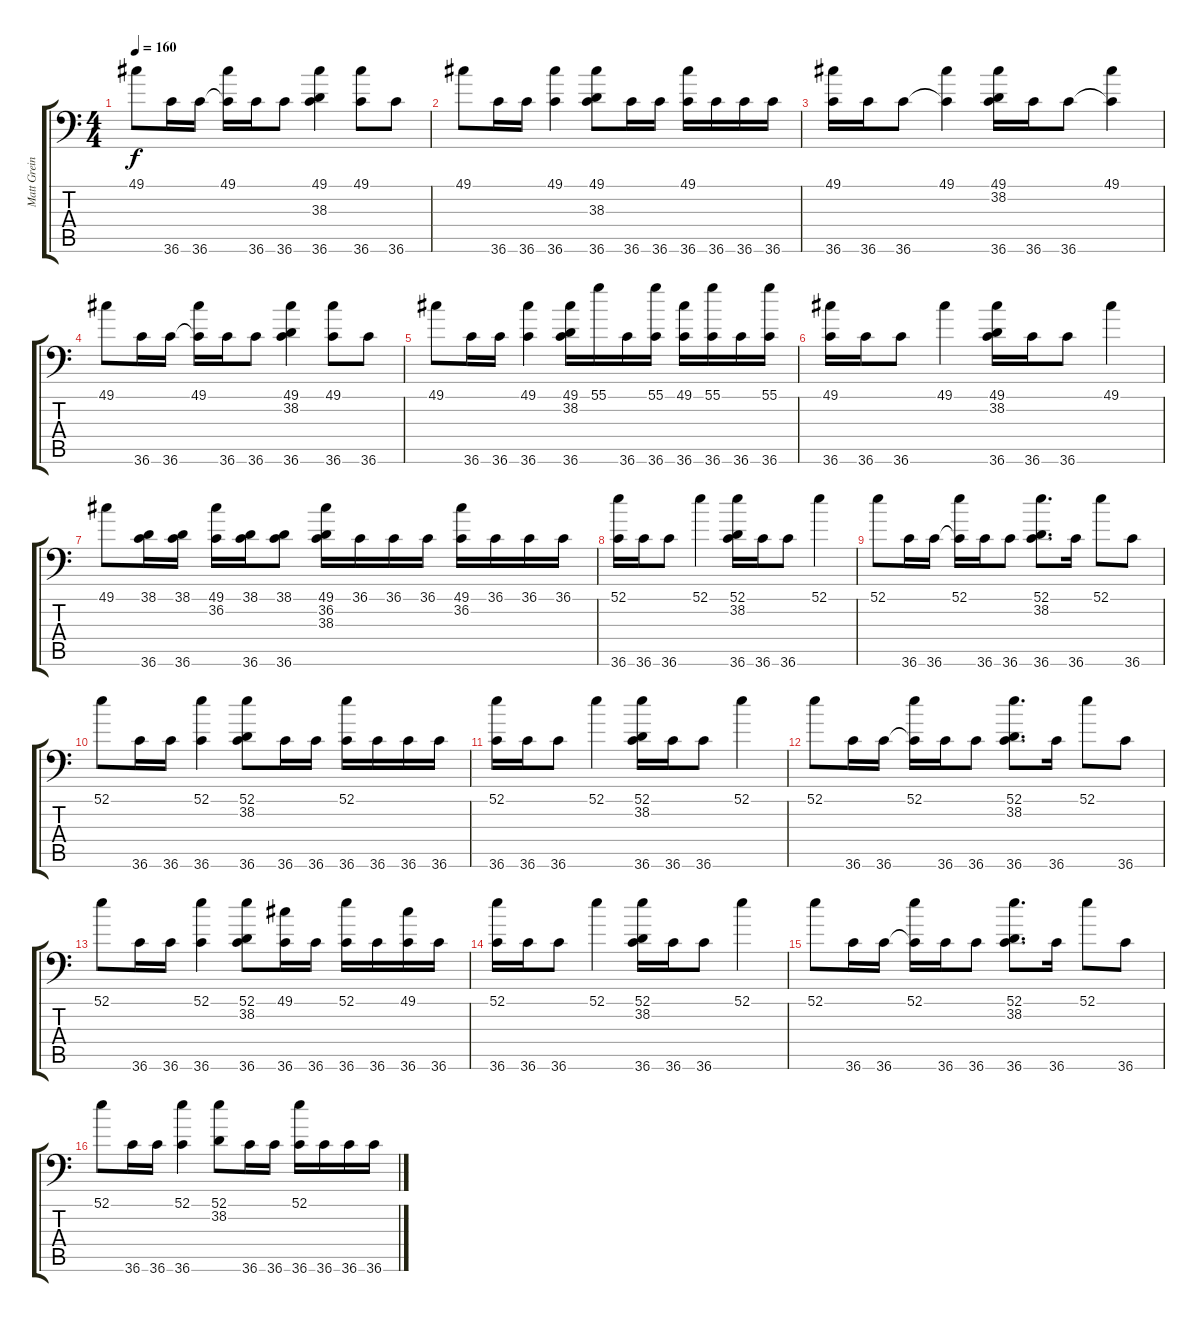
\track ("Matt Greiner (Drum)" "Matt Grein") {instrument acousticgrandpiano}
\staff {score tabs}
\tuning (C-1 C-1 C-1 C-1 C-1 C-1) {hide}
\ts (4 4)
\tempo 160
\clef f4
\ks c
49.1.8{dy f} 36.6.16 36.6.16 (49.1 36.6{t}).16 36.6.16 36.6.8 (49.1 38.3 36.6).4 (49.1 36.6).8 36.6.8 |
49.1.8 36.6.16 36.6.16 (49.1 36.6).4 (49.1 38.3 36.6).8 36.6.16 36.6.16 (49.1 36.6).16 36.6.16 36.6.16 36.6.16 |
(49.1 36.6).16 36.6.16 36.6.8 (49.1 36.6{t}).4 (49.1 38.2 36.6).16 36.6.16 36.6.8 (49.1 36.6{t}).4 |
49.1.8 36.6.16 36.6.16 (49.1 36.6{t}).16 36.6.16 36.6.8 (49.1 38.2 36.6).4 (49.1 36.6).8 36.6.8 |
49.1.8 36.6.16 36.6.16 (49.1 36.6).4 (49.1 38.2 36.6).16 55.1.16 36.6.16 (55.1 36.6).16 (49.1 36.6).16 (55.1 36.6).16 36.6.16 (55.1 36.6).16 |
(49.1 36.6).16 36.6.16 36.6.8 49.1.4 (49.1 38.2 36.6).16 36.6.16 36.6.8 49.1.4 |
49.1.8 (38.1 36.6).16 (38.1 36.6).16 (49.1 36.2).16 (38.1 36.6).16 (38.1 36.6).8 (49.1 36.2 38.3).16 36.1.16 36.1.16 36.1.16 (49.1 36.2).16 36.1.16 36.1.16 36.1.16 |
(52.1 36.6).16 36.6.16 36.6.8 52.1.4 (52.1 38.2 36.6).16 36.6.16 36.6.8 52.1.4 |
52.1.8 36.6.16 36.6.16 (52.1 36.6{t}).16 36.6.16 36.6.8 (52.1 38.2 36.6).8{d} 36.6.16 52.1.8 36.6.8 |
52.1.8 36.6.16 36.6.16 (52.1 36.6).4 (52.1 38.2 36.6).8 36.6.16 36.6.16 (52.1 36.6).16 36.6.16 36.6.16 36.6.16 |
(52.1 36.6).16 36.6.16 36.6.8 52.1.4 (52.1 38.2 36.6).16 36.6.16 36.6.8 52.1.4 |
52.1.8 36.6.16 36.6.16 (52.1 36.6{t}).16 36.6.16 36.6.8 (52.1 38.2 36.6).8{d} 36.6.16 52.1.8 36.6.8 |
52.1.8 36.6.16 36.6.16 (52.1 36.6).4 (52.1 38.2 36.6).8 (49.1 36.6).16 36.6.16 (52.1 36.6).16 36.6.16 (49.1 36.6).16 36.6.16 |
(52.1 36.6).16 36.6.16 36.6.8 52.1.4 (52.1 38.2 36.6).16 36.6.16 36.6.8 52.1.4 |
52.1.8 36.6.16 36.6.16 (52.1 36.6{t}).16 36.6.16 36.6.8 (52.1 38.2 36.6).8{d} 36.6.16 52.1.8 36.6.8 |
52.1.8 36.6.16 36.6.16 (52.1 36.6).4 (52.1 38.2).8 36.6.16 36.6.16 (52.1 36.6).16 36.6.16 36.6.16 36.6.16
